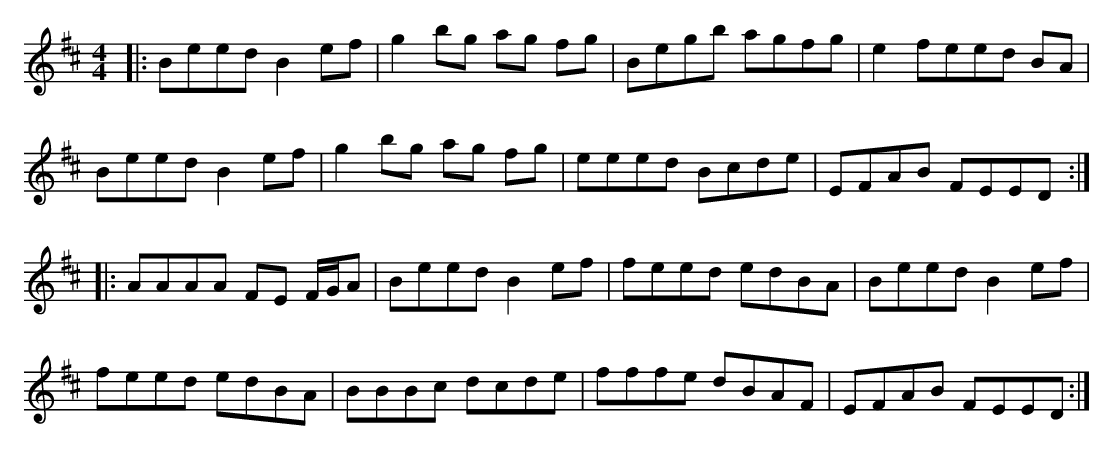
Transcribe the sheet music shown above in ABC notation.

X:1
M:4/4
K:Edor
|:Beed B2 ef|g2 bg ag fg|Begb agfg|e2 feed BA|
Beed B2 ef|g2 bg ag fg|eeed Bcde|EFAB FEED:|
|:AAAA FE F/G/A|Beed B2 ef|feed edBA|Beed B2 ef|
feed edBA|BBBc dcde|fffe dBAF|EFAB FEED:|
